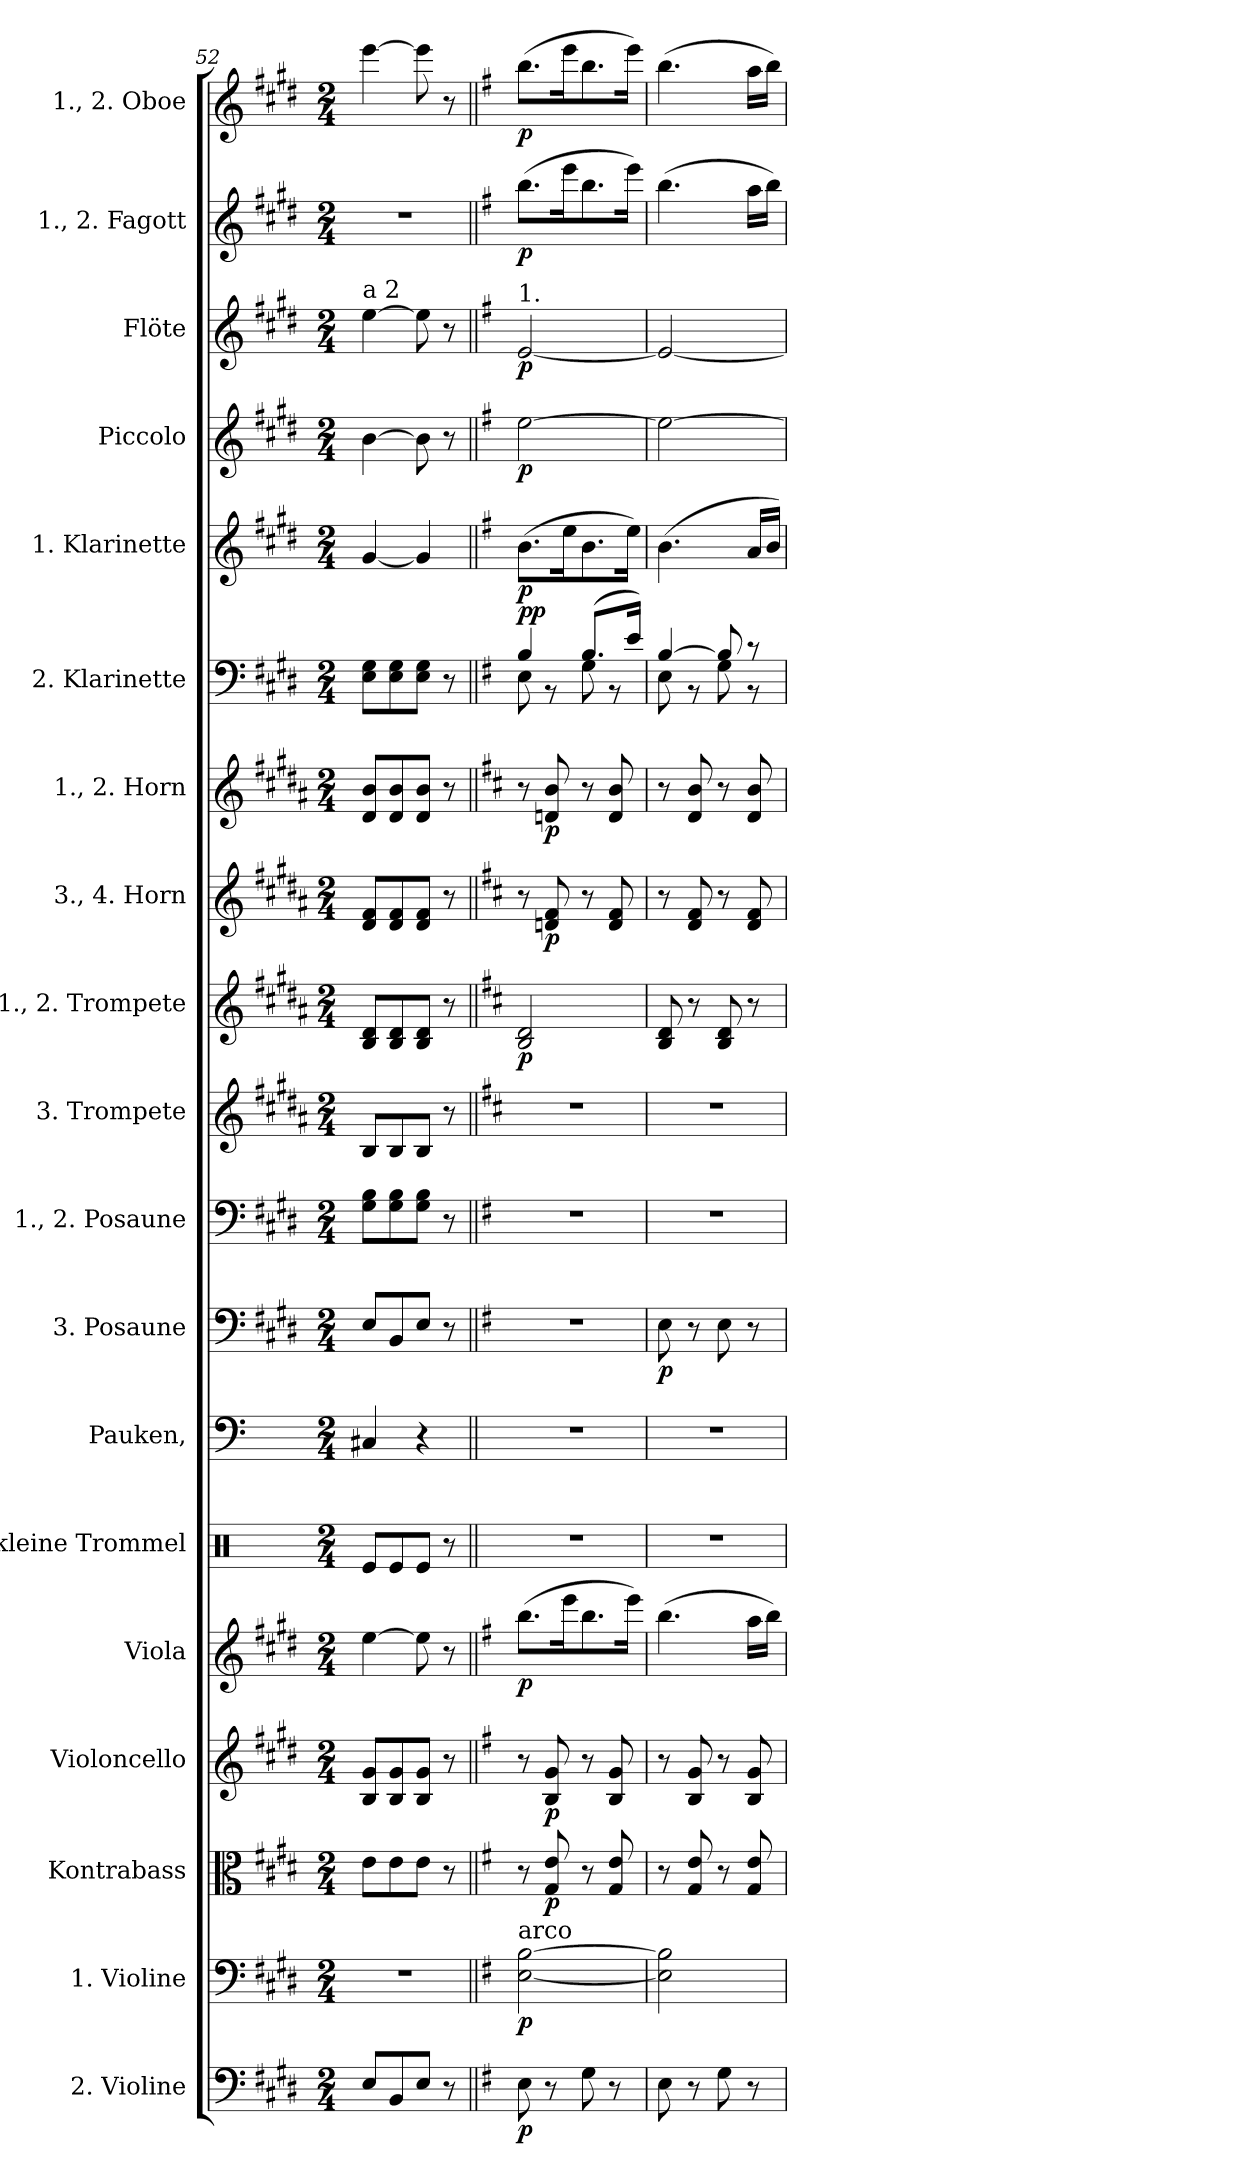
**kern	**dynam	**kern	**dynam	**kern	**dynam	**kern	**dynam	**kern	**dynam	**kern	**kern	**kern	**dynam	**kern	**kern	**kern	**dynam	**kern	**dynam	**kern	**dynam	**kern	**dynam	**kern	**dynam	**kern	**dynam	**kern	**dynam	**kern	**dynam	**kern	**dynam
*part19	*part19	*part18	*part18	*part17	*part17	*part16	*part16	*part15	*part15	*part14	*part13	*part12	*part12	*part11	*part10	*part9	*part9	*part8	*part8	*part7	*part7	*part6	*part6	*part5	*part5	*part4	*part4	*part3	*part3	*part2	*part2	*part1	*part1
*staff19	*staff19	*staff18	*staff18	*staff17	*staff17	*staff16	*staff16	*staff15	*staff15	*staff14	*staff13	*staff12	*staff12	*staff11	*staff10	*staff9	*staff9	*staff8	*staff8	*staff7	*staff7	*staff6	*staff6	*staff5	*staff5	*staff4	*staff4	*staff3	*staff3	*staff2	*staff2	*staff1	*staff1
*I"2. Violine	*	*I"1. Violine	*	*I"Kontrabass	*	*I"Violoncello	*	*I"Viola	*	*I"kleine Trommel	*I"Pauken,	*I"3. Posaune	*	*I"1., 2. Posaune	*I"3. Trompete	*I"1., 2. Trompete	*	*I"3., 4. Horn	*	*I"1., 2. Horn	*	*I"2. Klarinette	*	*I"1. Klarinette	*	*I"Piccolo	*	*I"Flöte	*	*I"1., 2. Fagott	*	*I"1., 2. Oboe	*
*I'2. Vl.	*	*I'1. Vl.	*	*I'Kb.	*	*I'Vc.	*	*I'Va.	*	*I'kl. Tr.	*I'Pk.,	*I'3. Pos.	*	*I'1., 2. Pos.	*I'3. Trp.	*I'1., 2. Trp.	*	*I'3., 4. Hr.	*	*I'1., 2.  Hr.	*	*I'2. Klar.	*	*I'1. Klar.	*	*I'Picc.	*	*I'Fl.	*	*I'1., 2. Fag.	*	*I'1., 2. Ob.	*
*clefF4	*	*clefF4	*	*clefC3	*	*clefG2	*	*clefG2	*	*clefX	*clefF4	*clefF4	*	*clefF4	*clefG2	*clefG2	*	*clefG2	*	*clefG2	*	*clefF4	*	*clefG2	*	*clefG2	*	*clefG2	*	*clefG2	*	*clefG2	*
*ITrd7c12	*	*	*	*	*	*	*	*	*	*	*	*	*	*	*ITrd-3c-5	*ITrd-3c-5	*	*ITrd4c7	*	*ITrd4c7	*	*	*	*ITrd1c2	*	*ITrd1c2	*	*	*	*ITrd-7c-12	*	*	*
*k[f#c#g#d#]	*	*k[f#c#g#d#]	*	*k[f#c#g#d#]	*	*k[f#c#g#d#]	*	*k[f#c#g#d#]	*	*k[]	*k[]	*k[f#c#g#d#]	*	*k[f#c#g#d#]	*k[f#c#g#d#]	*k[f#c#g#d#]	*	*k[f#c#g#d#]	*	*k[f#c#g#d#]	*	*k[f#c#g#d#]	*	*k[f#c#]	*	*k[f#c#]	*	*k[f#c#g#d#]	*	*k[f#c#g#d#]	*	*k[f#c#g#d#]	*
*M2/4	*	*M2/4	*	*M2/4	*	*M2/4	*	*M2/4	*	*M2/4	*M2/4	*M2/4	*	*M2/4	*M2/4	*M2/4	*	*M2/4	*	*M2/4	*	*M2/4	*	*M2/4	*	*M2/4	*	*M2/4	*	*M2/4	*	*M2/4	*
=52	=52	=52	=52	=52	=52	=52	=52	=52	=52	=52	=52	=52	=52	=52	=52	=52	=52	=52	=52	=52	=52	=52	=52	=52	=52	=52	=52	=52	=52	=52	=52	=52	=52
!	!	!	!	!	!	!	!	!	!	!	!	!	!	!	!	!	!	!	!	!	!	!	!	!	!	!	!	!LO:TX:a:t=a 2	!	!	!	!	!
8EE/L	.	2r	.	8e\L	.	8B/ 8g#/L	.	[4ee\	.	8Re/L	4C#/	8E/L	.	8G#\ 8B\L	8e/L	8e/ 8g#/L	.	8G#/ 8B/L	.	8G#/ 8e/L	.	8E\ 8G#\L	.	[4f#/	.	[4a\	.	[4ee\	.	2r	.	[4eee\	.
8BBB/	.	.	.	8e\	.	8B/ 8g#/	.	.	.	8Re/	.	8BB/	.	8G#\ 8B\	8e/	8e/ 8g#/	.	8G#/ 8B/	.	8G#/ 8e/	.	8E\ 8G#\	.	.	.	.	.	.	.	.	.	.	.
8EE/J	.	.	.	8e\J	.	8B/ 8g#/J	.	8ee\]	.	8Re/J	4r	8E/J	.	8G#\ 8B\J	8e/J	8e/ 8g#/J	.	8G#/ 8B/J	.	8G#/ 8e/J	.	8E\ 8G#\J	.	4f#/]	.	8a\]	.	8ee\]	.	.	.	8eee\]	.
8r	.	.	.	8r	.	8r	.	8r	.	8r	.	8r	.	8r	8r	8r	.	8r	.	8r	.	8r	.	.	.	8r	.	8r	.	.	.	8r	.
=53||	=53||	=53||	=53||	=53||	=53||	=53||	=53||	=53||	=53||	=53||	=53||	=53||	=53||	=53||	=53||	=53||	=53||	=53||	=53||	=53||	=53||	=53||	=53||	=53||	=53||	=53||	=53||	=53||	=53||	=53||	=53||	=53||	=53||
*k[f#]	*	*k[f#]	*	*k[f#]	*	*k[f#]	*	*k[f#]	*	*k[]	*k[]	*k[f#]	*	*k[f#]	*k[f#]	*k[f#]	*	*k[f#]	*	*k[f#]	*	*k[f#]	*	*k[b-]	*	*k[b-]	*	*k[f#]	*	*k[f#]	*	*k[f#]	*
*	*	*	*	*	*	*	*	*	*	*	*	*	*	*	*	*	*	*	*	*	*	*^	*	*	*	*	*	*	*	*	*	*	*
!	!	!	!	!	!	!	!	!	!	!	!	!	!	!	!	!	!	!	!	!	!	!	!	!	!	!	!	!	!LO:TX:a:t=1.	!	!	!	!	!
!	!	!LO:TX:a:t=arco	!	!	!	!	!	!	!	!	!	!	!	!	!	!	!	!	!	!	!	!	!	!	!	!	!	!	!	!	!	!	!	!
!	!LO:DY:b	!	!LO:DY:b	!	!	!	!	!	!LO:DY:b	!	!	!	!	!	!	!	!LO:DY:b	!	!	!	!	!	!	!LO:DY:a	!	!	!	!	!	!	!	!	!	!
!	!	!	!	!	!	!	!	!	!	!	!	!	!	!	!	!	!	!	!	!	!	!	!	!LO:DY:n=1:b	!	!LO:DY:b	!	!LO:DY:b	!	!LO:DY:b	!	!LO:DY:b	!	!LO:DY:b
8EE\	p	[2E\ [2B\	p	8r	.	8r	.	(>8.bb\L	p	2r	2r	2r	.	2r	2r	2e/ 2g/	p	8r	.	8r	.	4B/	8E\	p p	(>8.a\L	p	[2dd\	p	[2e/	p	(>8.bbb\L	p	(>8.bb\L	p
!	!	!	!	!	!LO:DY:b	!	!LO:DY:b	!	!	!	!	!	!	!	!	!	!	!	!LO:DY:b	!	!LO:DY:b	!	!	!	!	!	!	!	!	!	!	!	!	!
8r	.	.	.	8G/ 8e/	p	8B/ 8g/	p	.	.	.	.	.	.	.	.	.	.	8Gn/ 8B/	p	8Gn/ 8e/	p	.	8r	.	.	.	.	.	.	.	.	.	.	.
.	.	.	.	.	.	.	.	16eee\k	.	.	.	.	.	.	.	.	.	.	.	.	.	.	.	.	16dd\k	.	.	.	.	.	16eeee\k	.	16eee\k	.
8GG\	.	.	.	8r	.	8r	.	8.bb\	.	.	.	.	.	.	.	.	.	8r	.	8r	.	(>8.B/L	8G\	.	8.a\	.	.	.	.	.	8.bbb\	.	8.bb\	.
8r	.	.	.	8G/ 8e/	.	8B/ 8g/	.	.	.	.	.	.	.	.	.	.	.	8G/ 8B/	.	8G/ 8e/	.	.	8r	.	.	.	.	.	.	.	.	.	.	.
.	.	.	.	.	.	.	.	16eee\Jk)	.	.	.	.	.	.	.	.	.	.	.	.	.	16e/Jk)	.	.	16dd\Jk)	.	.	.	.	.	16eeee\Jk)	.	16eee\Jk)	.
=54	=54	=54	=54	=54	=54	=54	=54	=54	=54	=54	=54	=54	=54	=54	=54	=54	=54	=54	=54	=54	=54	=54	=54	=54	=54	=54	=54	=54	=54	=54	=54	=54	=54	=54
!	!	!	!	!	!	!	!	!	!	!	!	!	!LO:DY:b	!	!	!	!	!	!	!	!	!	!	!	!	!	!	!	!	!	!	!	!	!
8EE\	.	2E]\ 2B]\	.	8r	.	8r	.	(>4.bb\	.	2r	2r	8E\	p	2r	2r	8e/ 8g/	.	8r	.	8r	.	[4B/	8E\	.	(>4.a\	.	2dd\_	.	2e/_	.	(>4.bbb\	.	(>4.bb\	.
8r	.	.	.	8G/ 8e/	.	8B/ 8g/	.	.	.	.	.	8r	.	.	.	8r	.	8G/ 8B/	.	8G/ 8e/	.	.	8r	.	.	.	.	.	.	.	.	.	.	.
8GG\	.	.	.	8r	.	8r	.	.	.	.	.	8E\	.	.	.	8e/ 8g/	.	8r	.	8r	.	8B/]	8G\	.	.	.	.	.	.	.	.	.	.	.
8r	.	.	.	8G/ 8e/	.	8B/ 8g/	.	16aa\LL	.	.	.	8r	.	.	.	8r	.	8G/ 8B/	.	8G/ 8e/	.	8r	8r	.	16g/LL	.	.	.	.	.	16aaa\LL	.	16aa\LL	.
.	.	.	.	.	.	.	.	16bb\JJ)	.	.	.	.	.	.	.	.	.	.	.	.	.	.	.	.	16a/JJ)	.	.	.	.	.	16bbb\JJ)	.	16bb\JJ)	.
*	*	*	*	*	*	*	*	*	*	*	*	*	*	*	*	*	*	*	*	*	*	*v	*v	*	*	*	*	*	*	*	*	*	*	*
=	=	=	=	=	=	=	=	=	=	=	=	=	=	=	=	=	=	=	=	=	=	=	=	=	=	=	=	=	=	=	=	=	=
*-	*-	*-	*-	*-	*-	*-	*-	*-	*-	*-	*-	*-	*-	*-	*-	*-	*-	*-	*-	*-	*-	*-	*-	*-	*-	*-	*-	*-	*-	*-	*-	*-	*-
